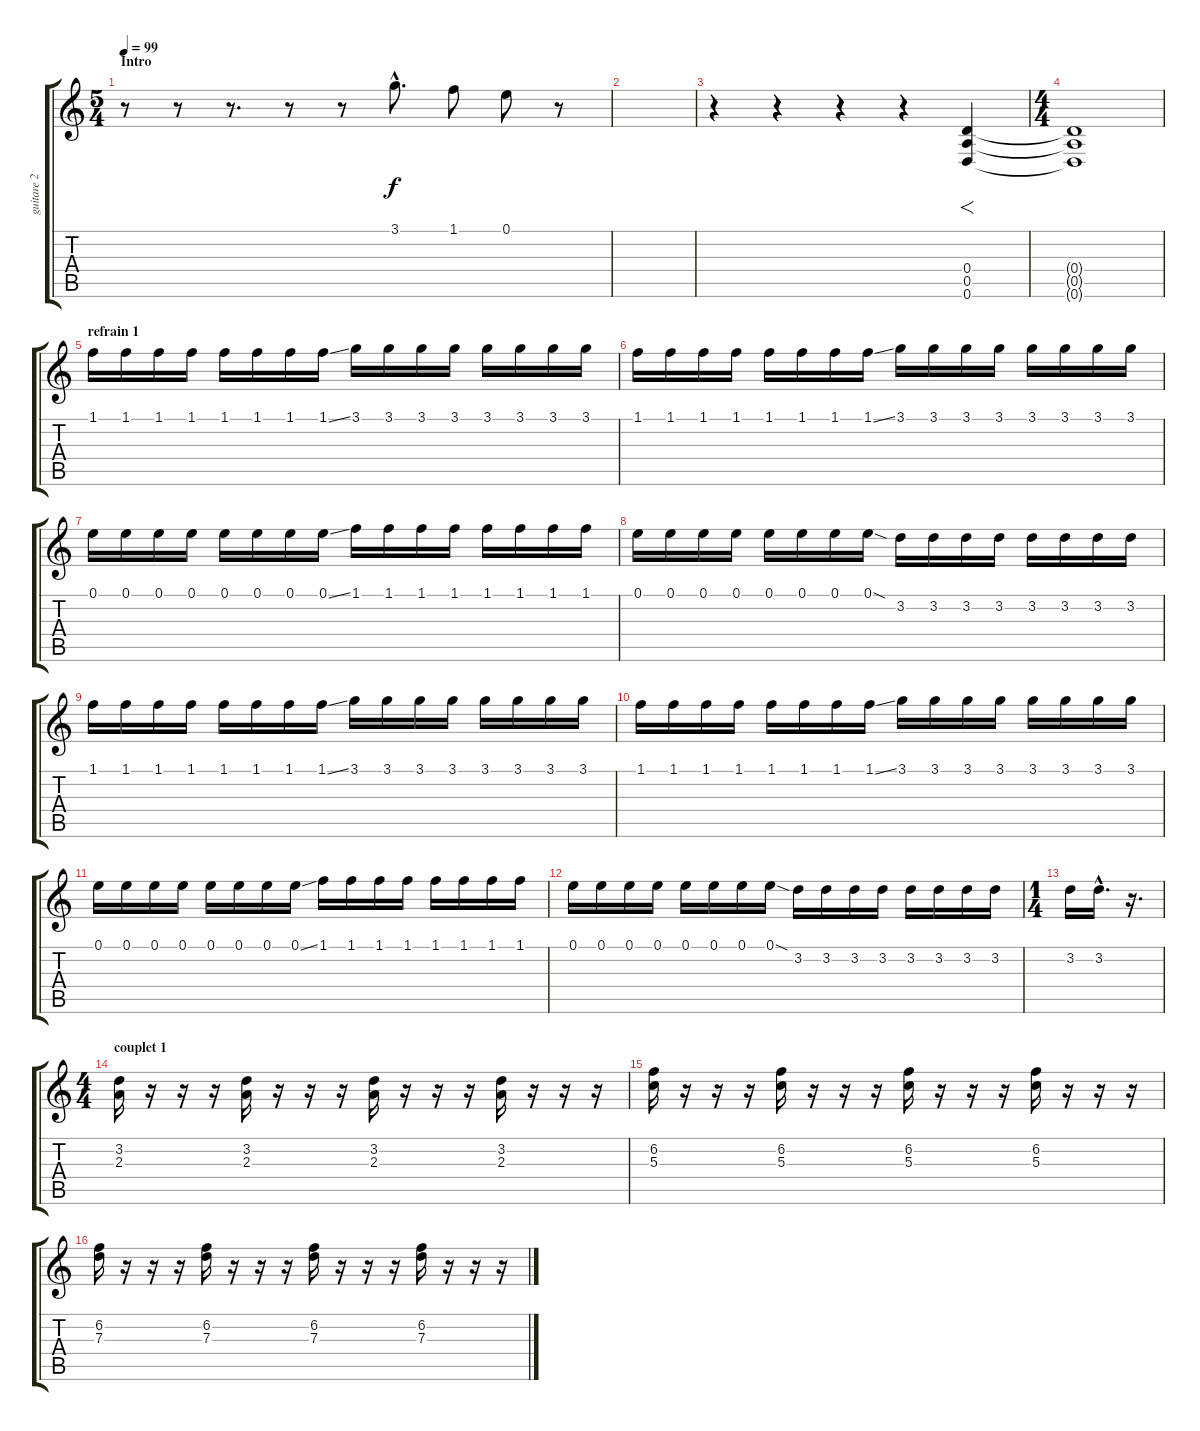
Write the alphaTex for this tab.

\track ("guitare 2 (dropped D)" "guitare 2 ") {instrument distortionguitar}
\staff {score tabs}
\tuning (E4 B3 G3 D3 A2 D2) {hide}
\ts (5 4)
\section ("" "Intro")
\tempo 99
\clef g2
\ks c
r.8{dy f instrument distortionguitar} r.8 r.8{d} r.8 r.8{volume 7 instrument electricguitarclean} 3.1{hac}.8{d} 1.1.8 0.1.8 r.8 |
|
r.4 r.4 r.4 r.4{volume 16 instrument distortionguitar} (0.4 0.5 0.6).4{f} |
\ts (4 4)
(0.4{t} 0.5{t} 0.6{t}).1 |
\section ("" "refrain 1")
1.1.16 1.1.16 1.1.16 1.1.16 1.1.16 1.1.16 1.1.16 1.1{ss}.16 3.1.16 3.1.16 3.1.16 3.1.16 3.1.16 3.1.16 3.1.16 3.1.16 |
1.1.16 1.1.16 1.1.16 1.1.16 1.1.16 1.1.16 1.1.16 1.1{ss}.16 3.1.16 3.1.16 3.1.16 3.1.16 3.1.16 3.1.16 3.1.16 3.1.16 |
0.1.16 0.1.16 0.1.16 0.1.16 0.1.16 0.1.16 0.1.16 0.1{ss}.16 1.1.16 1.1.16 1.1.16 1.1.16 1.1.16 1.1.16 1.1.16 1.1.16 |
0.1.16 0.1.16 0.1.16 0.1.16 0.1.16 0.1.16 0.1.16 0.1{sod}.16 3.2.16 3.2.16 3.2.16 3.2.16 3.2.16 3.2.16 3.2.16 3.2.16 |
1.1.16 1.1.16 1.1.16 1.1.16 1.1.16 1.1.16 1.1.16 1.1{ss}.16 3.1.16 3.1.16 3.1.16 3.1.16 3.1.16 3.1.16 3.1.16 3.1.16 |
1.1.16 1.1.16 1.1.16 1.1.16 1.1.16 1.1.16 1.1.16 1.1{ss}.16 3.1.16 3.1.16 3.1.16 3.1.16 3.1.16 3.1.16 3.1.16 3.1.16 |
0.1.16 0.1.16 0.1.16 0.1.16 0.1.16 0.1.16 0.1.16 0.1{ss}.16 1.1.16 1.1.16 1.1.16 1.1.16 1.1.16 1.1.16 1.1.16 1.1.16 |
0.1.16 0.1.16 0.1.16 0.1.16 0.1.16 0.1.16 0.1.16 0.1{sod}.16 3.2.16 3.2.16 3.2.16 3.2.16 3.2.16 3.2.16 3.2.16 3.2.16 |
\ts (1 4)
3.2.16 3.2{hac}.16{d} r.16{d} |
\ts (4 4)
\section ("" "couplet 1")
(3.2 2.3).16 r.16 r.16 r.16 (3.2 2.3).16 r.16 r.16 r.16 (3.2 2.3).16 r.16 r.16 r.16 (3.2 2.3).16 r.16 r.16 r.16 |
(6.2 5.3).16 r.16 r.16 r.16 (6.2 5.3).16 r.16 r.16 r.16 (6.2 5.3).16 r.16 r.16 r.16 (6.2 5.3).16 r.16 r.16 r.16 |
(6.2 7.3).16 r.16 r.16 r.16 (6.2 7.3).16 r.16 r.16 r.16 (6.2 7.3).16 r.16 r.16 r.16 (6.2 7.3).16 r.16 r.16 r.16
